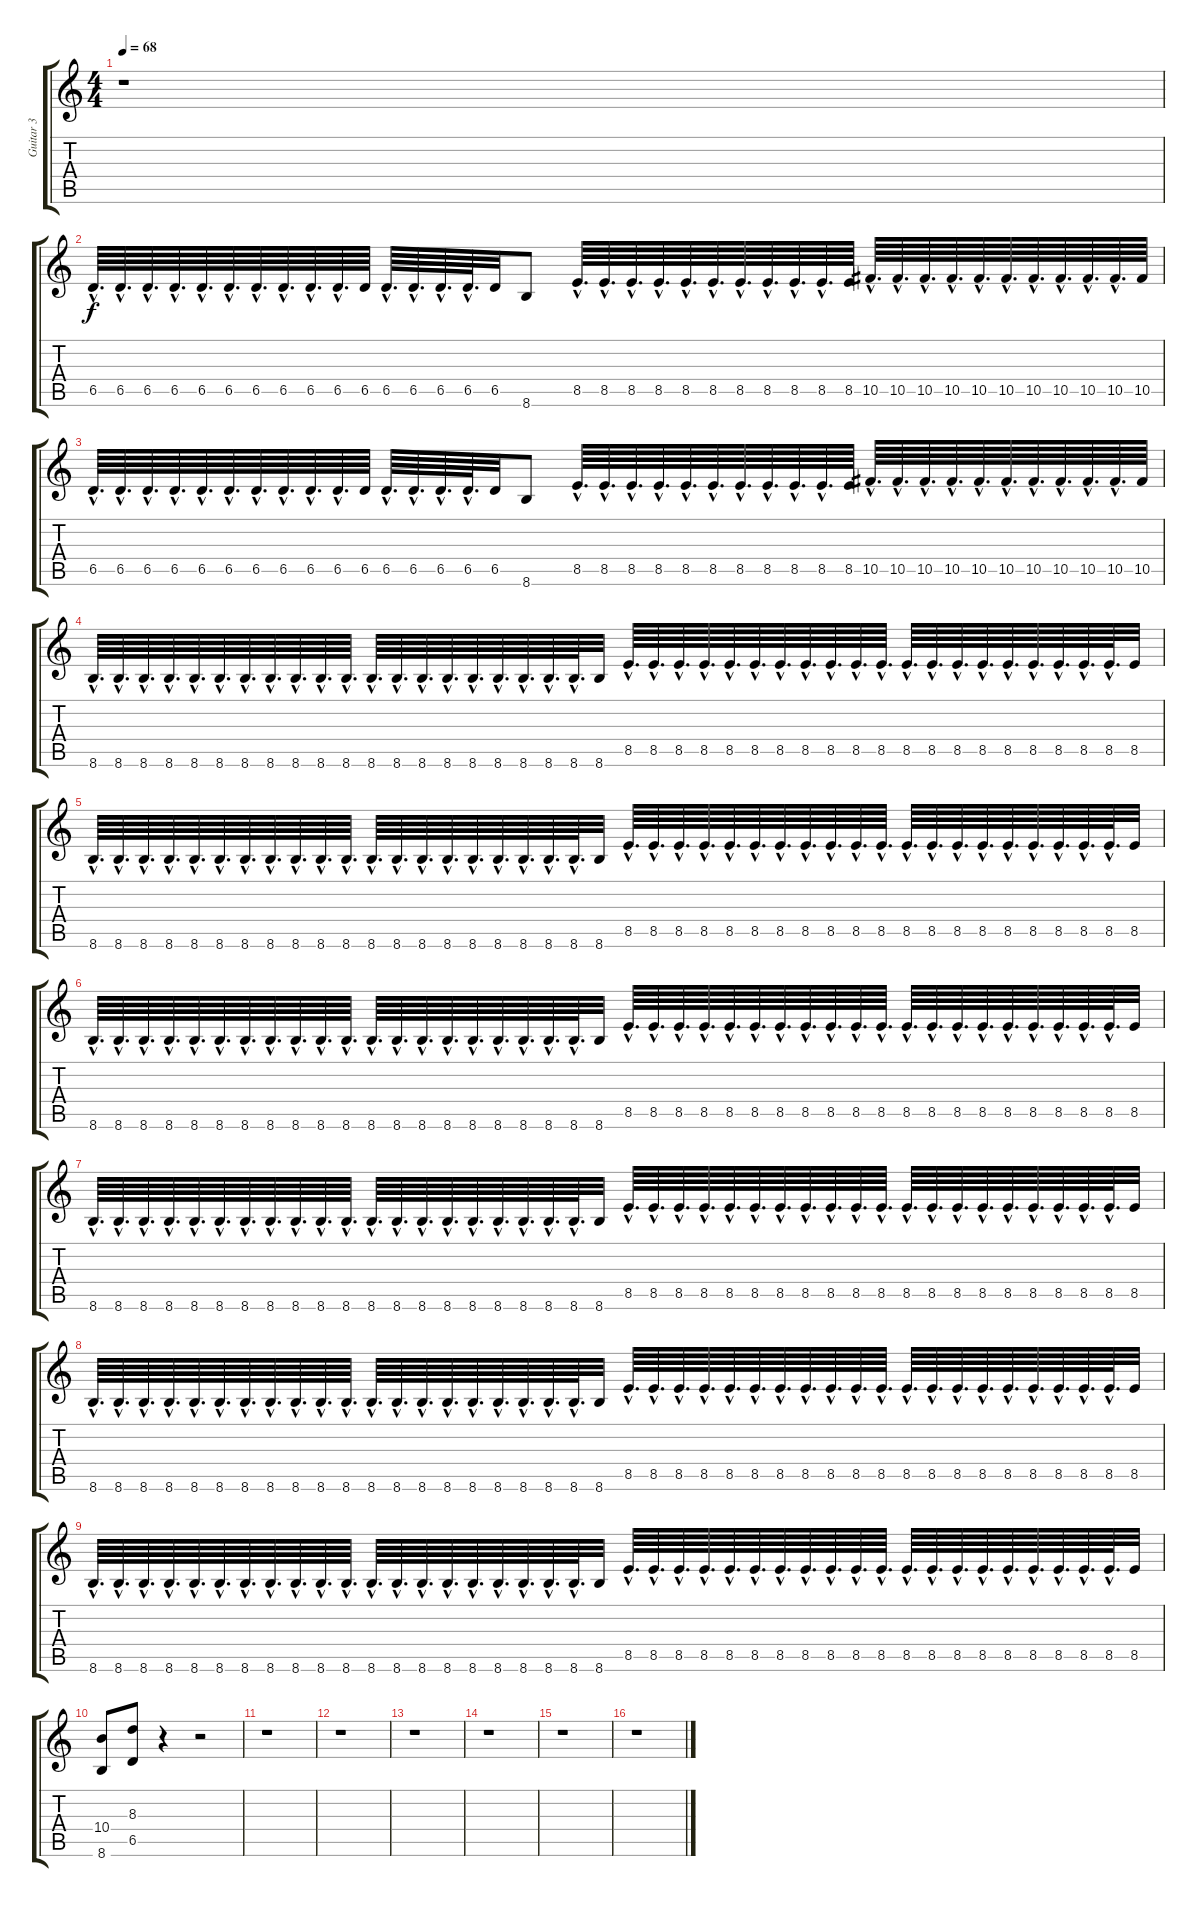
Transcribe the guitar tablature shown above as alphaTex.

\track ("Guitar 3" "Guitar 3") {instrument distortionguitar}
\staff {score tabs}
\tuning (Eb4 Bb3 Gb3 Db3 Ab2 Eb2) {hide}
\ts (4 4)
\tempo 68
\clef g2
\ks c
r.1{dy f} |
6.5{hac}.64{d} 6.5{hac}.64{d} 6.5{hac}.64{d} 6.5{hac}.64{d} 6.5{hac}.64{d} 6.5{hac}.64{d} 6.5{hac}.64{d} 6.5{hac}.64{d} 6.5{hac}.64{d} 6.5{hac}.64{d} 6.5.64 6.5{hac}.64{d} 6.5{hac}.64{d} 6.5{hac}.64{d} 6.5{hac}.64{d} 6.5.32 8.6.8 8.5{hac}.64{d} 8.5{hac}.64{d} 8.5{hac}.64{d} 8.5{hac}.64{d} 8.5{hac}.64{d} 8.5{hac}.64{d} 8.5{hac}.64{d} 8.5{hac}.64{d} 8.5{hac}.64{d} 8.5{hac}.64{d} 8.5.64 10.5{hac}.64{d} 10.5{hac}.64{d} 10.5{hac}.64{d} 10.5{hac}.64{d} 10.5{hac}.64{d} 10.5{hac}.64{d} 10.5{hac}.64{d} 10.5{hac}.64{d} 10.5{hac}.64{d} 10.5{hac}.64{d} 10.5.64 |
6.5{hac}.64{d} 6.5{hac}.64{d} 6.5{hac}.64{d} 6.5{hac}.64{d} 6.5{hac}.64{d} 6.5{hac}.64{d} 6.5{hac}.64{d} 6.5{hac}.64{d} 6.5{hac}.64{d} 6.5{hac}.64{d} 6.5.64 6.5{hac}.64{d} 6.5{hac}.64{d} 6.5{hac}.64{d} 6.5{hac}.64{d} 6.5.32 8.6.8 8.5{hac}.64{d} 8.5{hac}.64{d} 8.5{hac}.64{d} 8.5{hac}.64{d} 8.5{hac}.64{d} 8.5{hac}.64{d} 8.5{hac}.64{d} 8.5{hac}.64{d} 8.5{hac}.64{d} 8.5{hac}.64{d} 8.5.64 10.5{hac}.64{d} 10.5{hac}.64{d} 10.5{hac}.64{d} 10.5{hac}.64{d} 10.5{hac}.64{d} 10.5{hac}.64{d} 10.5{hac}.64{d} 10.5{hac}.64{d} 10.5{hac}.64{d} 10.5{hac}.64{d} 10.5.64 |
8.6{hac}.64{d} 8.6{hac}.64{d} 8.6{hac}.64{d} 8.6{hac}.64{d} 8.6{hac}.64{d} 8.6{hac}.64{d} 8.6{hac}.64{d} 8.6{hac}.64{d} 8.6{hac}.64{d} 8.6{hac}.64{d} 8.6{hac}.64{d} 8.6{hac}.64{d} 8.6{hac}.64{d} 8.6{hac}.64{d} 8.6{hac}.64{d} 8.6{hac}.64{d} 8.6{hac}.64{d} 8.6{hac}.64{d} 8.6{hac}.64{d} 8.6{hac}.64{d} 8.6.32 8.5{hac}.64{d} 8.5{hac}.64{d} 8.5{hac}.64{d} 8.5{hac}.64{d} 8.5{hac}.64{d} 8.5{hac}.64{d} 8.5{hac}.64{d} 8.5{hac}.64{d} 8.5{hac}.64{d} 8.5{hac}.64{d} 8.5{hac}.64{d} 8.5{hac}.64{d} 8.5{hac}.64{d} 8.5{hac}.64{d} 8.5{hac}.64{d} 8.5{hac}.64{d} 8.5{hac}.64{d} 8.5{hac}.64{d} 8.5{hac}.64{d} 8.5{hac}.64{d} 8.5.32 |
8.6{hac}.64{d} 8.6{hac}.64{d} 8.6{hac}.64{d} 8.6{hac}.64{d} 8.6{hac}.64{d} 8.6{hac}.64{d} 8.6{hac}.64{d} 8.6{hac}.64{d} 8.6{hac}.64{d} 8.6{hac}.64{d} 8.6{hac}.64{d} 8.6{hac}.64{d} 8.6{hac}.64{d} 8.6{hac}.64{d} 8.6{hac}.64{d} 8.6{hac}.64{d} 8.6{hac}.64{d} 8.6{hac}.64{d} 8.6{hac}.64{d} 8.6{hac}.64{d} 8.6.32 8.5{hac}.64{d} 8.5{hac}.64{d} 8.5{hac}.64{d} 8.5{hac}.64{d} 8.5{hac}.64{d} 8.5{hac}.64{d} 8.5{hac}.64{d} 8.5{hac}.64{d} 8.5{hac}.64{d} 8.5{hac}.64{d} 8.5{hac}.64{d} 8.5{hac}.64{d} 8.5{hac}.64{d} 8.5{hac}.64{d} 8.5{hac}.64{d} 8.5{hac}.64{d} 8.5{hac}.64{d} 8.5{hac}.64{d} 8.5{hac}.64{d} 8.5{hac}.64{d} 8.5.32 |
8.6{hac}.64{d} 8.6{hac}.64{d} 8.6{hac}.64{d} 8.6{hac}.64{d} 8.6{hac}.64{d} 8.6{hac}.64{d} 8.6{hac}.64{d} 8.6{hac}.64{d} 8.6{hac}.64{d} 8.6{hac}.64{d} 8.6{hac}.64{d} 8.6{hac}.64{d} 8.6{hac}.64{d} 8.6{hac}.64{d} 8.6{hac}.64{d} 8.6{hac}.64{d} 8.6{hac}.64{d} 8.6{hac}.64{d} 8.6{hac}.64{d} 8.6{hac}.64{d} 8.6.32 8.5{hac}.64{d} 8.5{hac}.64{d} 8.5{hac}.64{d} 8.5{hac}.64{d} 8.5{hac}.64{d} 8.5{hac}.64{d} 8.5{hac}.64{d} 8.5{hac}.64{d} 8.5{hac}.64{d} 8.5{hac}.64{d} 8.5{hac}.64{d} 8.5{hac}.64{d} 8.5{hac}.64{d} 8.5{hac}.64{d} 8.5{hac}.64{d} 8.5{hac}.64{d} 8.5{hac}.64{d} 8.5{hac}.64{d} 8.5{hac}.64{d} 8.5{hac}.64{d} 8.5.32 |
8.6{hac}.64{d} 8.6{hac}.64{d} 8.6{hac}.64{d} 8.6{hac}.64{d} 8.6{hac}.64{d} 8.6{hac}.64{d} 8.6{hac}.64{d} 8.6{hac}.64{d} 8.6{hac}.64{d} 8.6{hac}.64{d} 8.6{hac}.64{d} 8.6{hac}.64{d} 8.6{hac}.64{d} 8.6{hac}.64{d} 8.6{hac}.64{d} 8.6{hac}.64{d} 8.6{hac}.64{d} 8.6{hac}.64{d} 8.6{hac}.64{d} 8.6{hac}.64{d} 8.6.32 8.5{hac}.64{d} 8.5{hac}.64{d} 8.5{hac}.64{d} 8.5{hac}.64{d} 8.5{hac}.64{d} 8.5{hac}.64{d} 8.5{hac}.64{d} 8.5{hac}.64{d} 8.5{hac}.64{d} 8.5{hac}.64{d} 8.5{hac}.64{d} 8.5{hac}.64{d} 8.5{hac}.64{d} 8.5{hac}.64{d} 8.5{hac}.64{d} 8.5{hac}.64{d} 8.5{hac}.64{d} 8.5{hac}.64{d} 8.5{hac}.64{d} 8.5{hac}.64{d} 8.5.32 |
8.6{hac}.64{d} 8.6{hac}.64{d} 8.6{hac}.64{d} 8.6{hac}.64{d} 8.6{hac}.64{d} 8.6{hac}.64{d} 8.6{hac}.64{d} 8.6{hac}.64{d} 8.6{hac}.64{d} 8.6{hac}.64{d} 8.6{hac}.64{d} 8.6{hac}.64{d} 8.6{hac}.64{d} 8.6{hac}.64{d} 8.6{hac}.64{d} 8.6{hac}.64{d} 8.6{hac}.64{d} 8.6{hac}.64{d} 8.6{hac}.64{d} 8.6{hac}.64{d} 8.6.32 8.5{hac}.64{d} 8.5{hac}.64{d} 8.5{hac}.64{d} 8.5{hac}.64{d} 8.5{hac}.64{d} 8.5{hac}.64{d} 8.5{hac}.64{d} 8.5{hac}.64{d} 8.5{hac}.64{d} 8.5{hac}.64{d} 8.5{hac}.64{d} 8.5{hac}.64{d} 8.5{hac}.64{d} 8.5{hac}.64{d} 8.5{hac}.64{d} 8.5{hac}.64{d} 8.5{hac}.64{d} 8.5{hac}.64{d} 8.5{hac}.64{d} 8.5{hac}.64{d} 8.5.32 |
8.6{hac}.64{d} 8.6{hac}.64{d} 8.6{hac}.64{d} 8.6{hac}.64{d} 8.6{hac}.64{d} 8.6{hac}.64{d} 8.6{hac}.64{d} 8.6{hac}.64{d} 8.6{hac}.64{d} 8.6{hac}.64{d} 8.6{hac}.64{d} 8.6{hac}.64{d} 8.6{hac}.64{d} 8.6{hac}.64{d} 8.6{hac}.64{d} 8.6{hac}.64{d} 8.6{hac}.64{d} 8.6{hac}.64{d} 8.6{hac}.64{d} 8.6{hac}.64{d} 8.6.32 8.5{hac}.64{d} 8.5{hac}.64{d} 8.5{hac}.64{d} 8.5{hac}.64{d} 8.5{hac}.64{d} 8.5{hac}.64{d} 8.5{hac}.64{d} 8.5{hac}.64{d} 8.5{hac}.64{d} 8.5{hac}.64{d} 8.5{hac}.64{d} 8.5{hac}.64{d} 8.5{hac}.64{d} 8.5{hac}.64{d} 8.5{hac}.64{d} 8.5{hac}.64{d} 8.5{hac}.64{d} 8.5{hac}.64{d} 8.5{hac}.64{d} 8.5{hac}.64{d} 8.5.32 |
(10.4 8.6).8 (8.3 6.5).8 r.4 r.2 |
r.1 |
r.1 |
r.1 |
r.1 |
r.1 |
r.1
